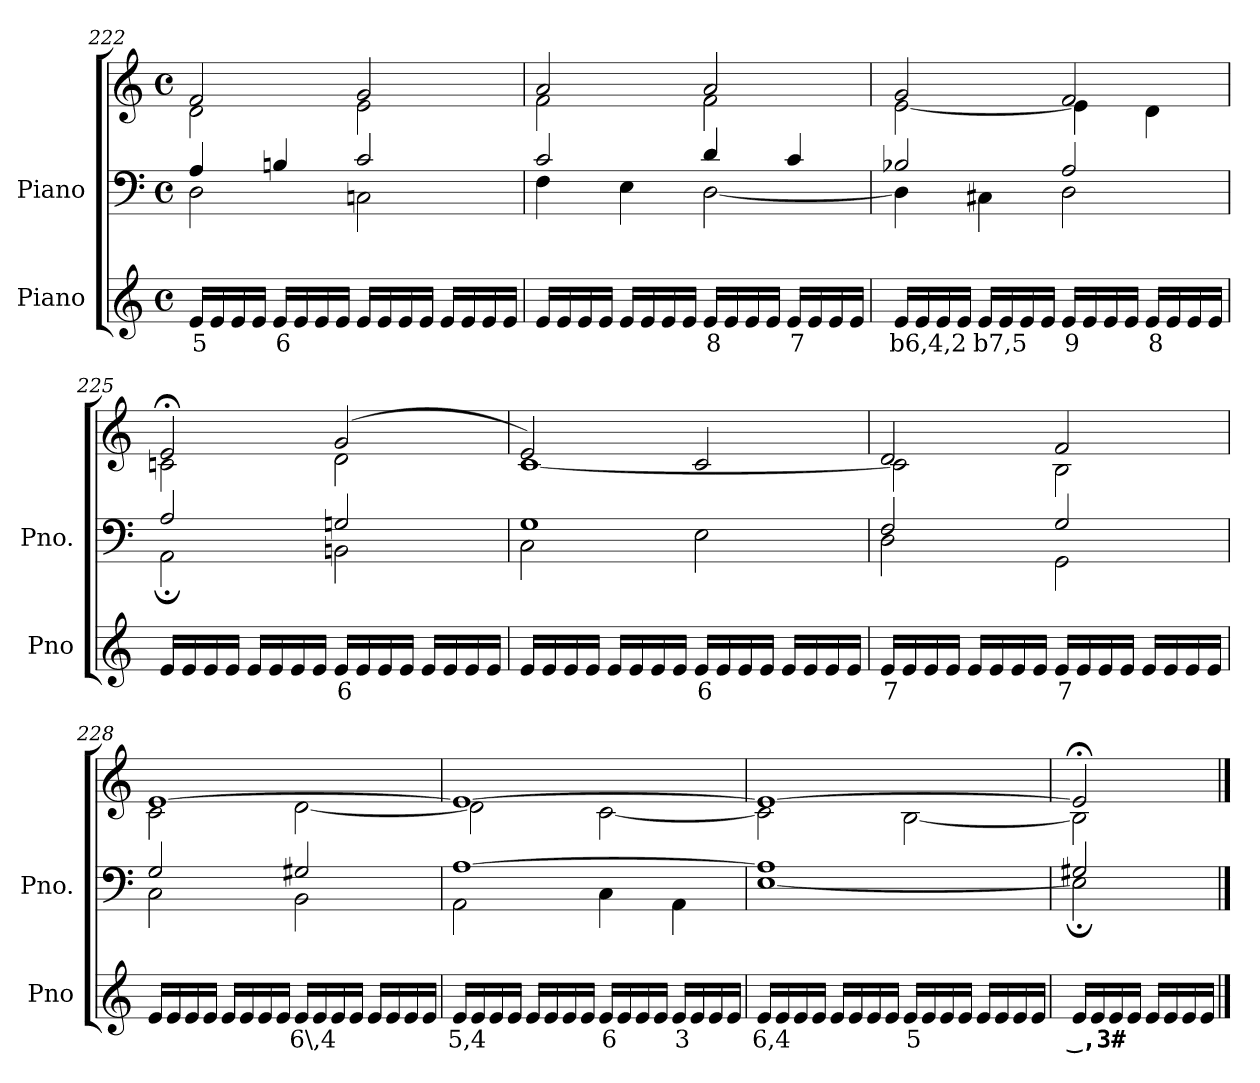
**kern	**text	**kern	**kern
*part2	*part2	*part1	*part1
*staff3	*staff3	*staff2	*staff1
*I"Piano	*	*I"Piano	*
*I'Pno	*	*I'Pno.	*
*clefG2	*	*clefF4	*clefG2
*k[]	*	*k[]	*k[]
*M4/4	*	*M4/4	*M4/4
*met(c)	*	*met(c)	*met(c)
=222	=222	=222	=222
!	!LO:LY:b	!	!
*	*	*^	*^
16e/LL	5	4A/	2D\	2f/	2d\
16e/	.	.	.	.	.
16e/	.	.	.	.	.
16e/JJ	.	.	.	.	.
!	!LO:LY:b	!	!	!	!
16e/LL	6	4Bn/	.	.	.
16e/	.	.	.	.	.
16e/	.	.	.	.	.
16e/JJ	.	.	.	.	.
16e/LL	.	2c/	2Cn\	2g/	2e\
16e/	.	.	.	.	.
16e/	.	.	.	.	.
16e/JJ	.	.	.	.	.
16e/LL	.	.	.	.	.
16e/	.	.	.	.	.
16e/	.	.	.	.	.
16e/JJ	.	.	.	.	.
=223	=223	=223	=223	=223	=223
16e/LL	.	2c/	4F\	2a/	2f\
16e/	.	.	.	.	.
16e/	.	.	.	.	.
16e/JJ	.	.	.	.	.
!	!LO:LY:b	!	!	!	!
16e/LL	_	.	4E\	.	.
16e/	.	.	.	.	.
16e/	.	.	.	.	.
16e/JJ	.	.	.	.	.
!	!LO:LY:b	!	!	!	!
16e/LL	8	4d/	[2D\	2a/	2f\
16e/	.	.	.	.	.
16e/	.	.	.	.	.
16e/JJ	.	.	.	.	.
!	!LO:LY:b	!	!	!	!
16e/LL	7	4c/	.	.	.
16e/	.	.	.	.	.
16e/	.	.	.	.	.
16e/JJ	.	.	.	.	.
=224	=224	=224	=224	=224	=224
!	!LO:LY:b	!	!	!	!
16e/LL	b6,4,2	2B-X/	4D\]	2g/	[2e\
16e/	.	.	.	.	.
16e/	.	.	.	.	.
16e/JJ	.	.	.	.	.
!	!LO:LY:b	!	!	!	!
16e/LL	b7,5	.	4C#X\	.	.
16e/	.	.	.	.	.
16e/	.	.	.	.	.
16e/JJ	.	.	.	.	.
!	!LO:LY:b	!	!	!	!
16e/LL	9	2A/	2D\	2f/	4e\]
16e/	.	.	.	.	.
16e/	.	.	.	.	.
16e/JJ	.	.	.	.	.
!	!LO:LY:b	!	!	!	!
16e/LL	8	.	.	.	4d\
16e/	.	.	.	.	.
16e/	.	.	.	.	.
16e/JJ	.	.	.	.	.
=225	=225	=225	=225	=225	=225
16e/LL	.	2A/	2AA;\	2e;</	2cn\
16e/	.	.	.	.	.
16e/	.	.	.	.	.
16e/JJ	.	.	.	.	.
16e/LL	.	.	.	.	.
16e/	.	.	.	.	.
16e/	.	.	.	.	.
16e/JJ	.	.	.	.	.
!	!LO:LY:b	!	!	!	!
16e/LL	6	2Gn/	2BBn\	(>2g/	2d\
16e/	.	.	.	.	.
16e/	.	.	.	.	.
16e/JJ	.	.	.	.	.
16e/LL	.	.	.	.	.
16e/	.	.	.	.	.
16e/	.	.	.	.	.
16e/JJ	.	.	.	.	.
=226	=226	=226	=226	=226	=226
16e/LL	.	1G	2C\	2e/)	[1c
16e/	.	.	.	.	.
16e/	.	.	.	.	.
16e/JJ	.	.	.	.	.
16e/LL	.	.	.	.	.
16e/	.	.	.	.	.
16e/	.	.	.	.	.
16e/JJ	.	.	.	.	.
!	!LO:LY:b	!	!	!	!
16e/LL	6	.	2E\	2c/	.
16e/	.	.	.	.	.
16e/	.	.	.	.	.
16e/JJ	.	.	.	.	.
16e/LL	.	.	.	.	.
16e/	.	.	.	.	.
16e/	.	.	.	.	.
16e/JJ	.	.	.	.	.
=227	=227	=227	=227	=227	=227
!	!LO:LY:b	!	!	!	!
16e/LL	7	2F/	2D\	2d/	2c\]
16e/	.	.	.	.	.
16e/	.	.	.	.	.
16e/JJ	.	.	.	.	.
16e/LL	.	.	.	.	.
16e/	.	.	.	.	.
16e/	.	.	.	.	.
16e/JJ	.	.	.	.	.
!	!LO:LY:b	!	!	!	!
16e/LL	7	2G/	2GG\	2f/	2B\
16e/	.	.	.	.	.
16e/	.	.	.	.	.
16e/JJ	.	.	.	.	.
16e/LL	.	.	.	.	.
16e/	.	.	.	.	.
16e/	.	.	.	.	.
16e/JJ	.	.	.	.	.
=228	=228	=228	=228	=228	=228
16e/LL	.	2G/	2C\	[1e	2c\
16e/	.	.	.	.	.
16e/	.	.	.	.	.
16e/JJ	.	.	.	.	.
16e/LL	.	.	.	.	.
16e/	.	.	.	.	.
16e/	.	.	.	.	.
16e/JJ	.	.	.	.	.
!	!LO:LY:b	!	!	!	!
16e/LL	6\,4	2G#X/	2BB\	.	[2d\
16e/	.	.	.	.	.
16e/	.	.	.	.	.
16e/JJ	.	.	.	.	.
16e/LL	.	.	.	.	.
16e/	.	.	.	.	.
16e/	.	.	.	.	.
16e/JJ	.	.	.	.	.
=229	=229	=229	=229	=229	=229
!	!LO:LY:b	!	!	!	!
16e/LL	5,4	[1A	2AA\	1e_	2d\]
16e/	.	.	.	.	.
16e/	.	.	.	.	.
16e/JJ	.	.	.	.	.
16e/LL	.	.	.	.	.
16e/	.	.	.	.	.
16e/	.	.	.	.	.
16e/JJ	.	.	.	.	.
!	!LO:LY:b	!	!	!	!
16e/LL	6	.	4C\	.	[2c\
16e/	.	.	.	.	.
16e/	.	.	.	.	.
16e/JJ	.	.	.	.	.
!	!LO:LY:b	!	!	!	!
16e/LL	3	.	4AA\	.	.
16e/	.	.	.	.	.
16e/	.	.	.	.	.
16e/JJ	.	.	.	.	.
=230	=230	=230	=230	=230	=230
!	!LO:LY:b	!	!	!	!
16e/LL	6,4	1A]	[1E	1e_	2c\]
16e/	.	.	.	.	.
16e/	.	.	.	.	.
16e/JJ	.	.	.	.	.
16e/LL	.	.	.	.	.
16e/	.	.	.	.	.
16e/	.	.	.	.	.
16e/JJ	.	.	.	.	.
!	!LO:LY:b	!	!	!	!
16e/LL	5	.	.	.	[2B\
16e/	.	.	.	.	.
16e/	.	.	.	.	.
16e/JJ	.	.	.	.	.
16e/LL	.	.	.	.	.
16e/	.	.	.	.	.
16e/	.	.	.	.	.
16e/JJ	.	.	.	.	.
=231	=231	=231	=231	=231	=231
!	!LO:LY:b	!	!	!	!
16e/LL	_,3#	2G#X/	2E;\]	2e;</]	2B\]
16e/	.	.	.	.	.
16e/	.	.	.	.	.
16e/JJ	.	.	.	.	.
16e/LL	.	.	.	.	.
16e/	.	.	.	.	.
16e/	.	.	.	.	.
16e/JJ	.	.	.	.	.
*	*	*v	*v	*	*
*	*	*	*v	*v
==	==	==	==
*-	*-	*-	*-
